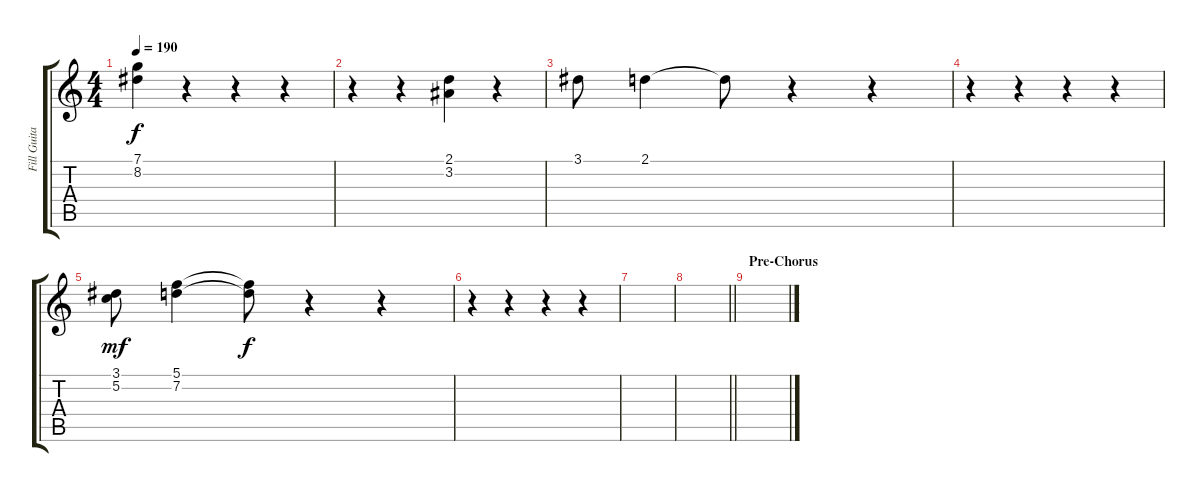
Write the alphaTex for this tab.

\track ("Fill Guitar II" "Fill Guita") {instrument electricguitarclean}
\staff {score tabs}
\tuning (C4 G3 Eb3 Bb2 F2 C2) {hide}
\ts (4 4)
\tempo 190
\clef g2
\ks c
(7.1 8.2).4{dy f} r.4 r.4 r.4 |
r.4 r.4 (2.1 3.2).4 r.4 |
3.1.8 2.1.4 2.1{t}.8 r.4 r.4 |
r.4 r.4 r.4 r.4 |
(3.1 5.2).8{dy mf} (5.1 7.2).4 (5.1{t} 7.2{t}).8{dy f} r.4 r.4 |
r.4 r.4 r.4 r.4 |
|
\barLineRight lightlight
|
\section ("" "Pre-Chorus ")
